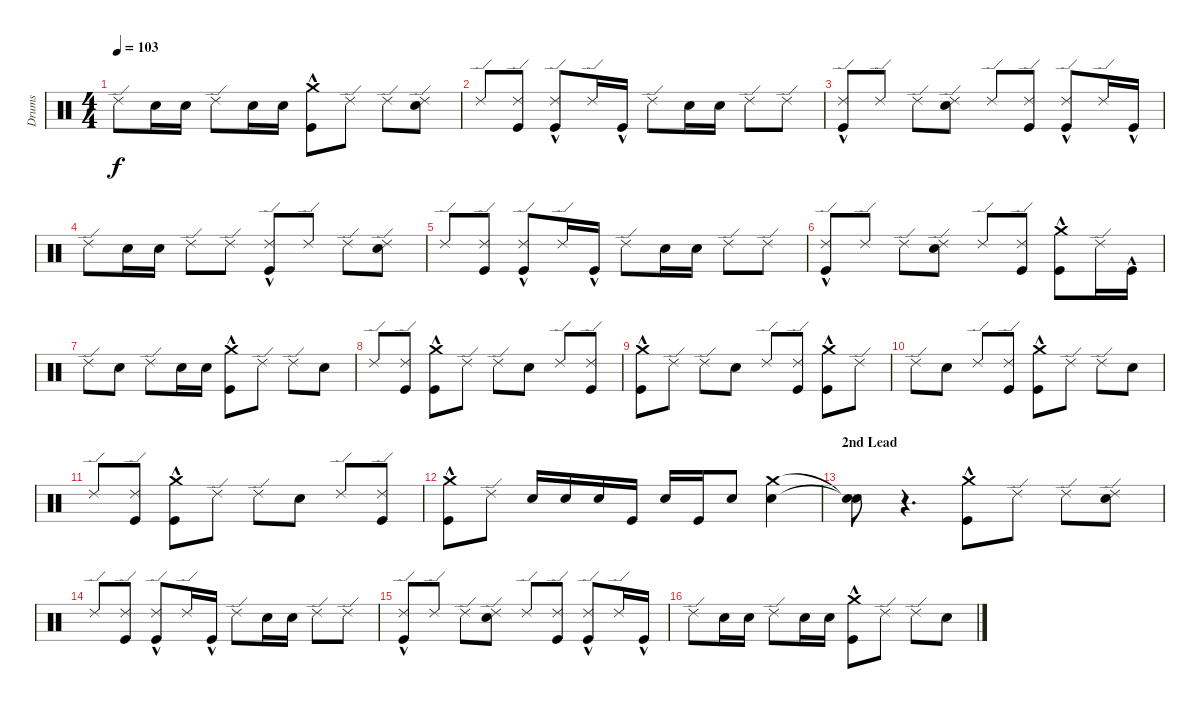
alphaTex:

\track ("Drums" "Drums") {instrument percussion}
\staff {score}
\articulation defaults
\ts (4 4)
\tempo 103
\clef neutral
\ks c "Ride (edge) 2".8{dy f} "Electric Snare (hit)".16 "Electric Snare (hit)".16 "Ride (edge) 2".8 "Electric Snare (hit)".16 "Electric Snare (hit)".16
("Kick (hit)"{hac} "Crash medium (hit)").8 "Ride (edge) 2".8 "Ride (edge) 2".8 ("Electric Snare (hit)" "Ride (edge) 2").8 |
"Ride (edge) 2".8 ("Kick (hit)" "Ride (edge) 2").8 ("Kick (hit)"{hac} "Ride (edge) 2").8 "Ride (edge) 2".16 "Kick (hit)"{hac}.16 "Ride (edge) 2".8 "Electric Snare (hit)".16 "Electric Snare (hit)".16 "Ride (edge) 2".8 "Ride (edge) 2".8 |
("Kick (hit)"{hac} "Ride (edge) 2").8 "Ride (edge) 2".8 "Ride (edge) 2".8 ("Electric Snare (hit)" "Ride (edge) 2").8 "Ride (edge) 2".8 ("Kick (hit)" "Ride (edge) 2").8 ("Kick (hit)"{hac} "Ride (edge) 2").8 "Ride (edge) 2".16 "Kick (hit)"{hac}.16 |
"Ride (edge) 2".8 "Electric Snare (hit)".16 "Electric Snare (hit)".16 "Ride (edge) 2".8 "Ride (edge) 2".8 ("Kick (hit)"{hac} "Ride (edge) 2").8 "Ride (edge) 2".8 "Ride (edge) 2".8 ("Electric Snare (hit)" "Ride (edge) 2").8 |
"Ride (edge) 2".8 ("Kick (hit)" "Ride (edge) 2").8 ("Kick (hit)"{hac} "Ride (edge) 2").8 "Ride (edge) 2".16 "Kick (hit)"{hac}.16 "Ride (edge) 2".8 "Electric Snare (hit)".16 "Electric Snare (hit)".16 "Ride (edge) 2".8 "Ride (edge) 2".8 |
("Kick (hit)"{hac} "Ride (edge) 2").8 "Ride (edge) 2".8 "Ride (edge) 2".8 ("Electric Snare (hit)" "Ride (edge) 2").8 "Ride (edge) 2".8 ("Kick (hit)" "Ride (edge) 2").8 ("Kick (hit)"{hac} "Crash medium (hit)").8 "Ride (edge) 2".16 "Kick (hit)"{hac}.16 |
"Ride (edge) 2".8 "Electric Snare (hit)".8 "Ride (edge) 2".8 "Electric Snare (hit)".16 "Electric Snare (hit)".16 ("Kick (hit)"{hac} "Crash medium (hit)").8 "Ride (edge) 2".8 "Ride (edge) 2".8 "Electric Snare (hit)".8 |
"Ride (edge) 2".8 ("Kick (hit)" "Ride (edge) 2").8 ("Kick (hit)"{hac} "Crash medium (hit)").8 "Ride (edge) 2".8 "Ride (edge) 2".8 "Electric Snare (hit)".8 "Ride (edge) 2".8 ("Kick (hit)" "Ride (edge) 2").8 |
("Kick (hit)"{hac} "Crash medium (hit)").8 "Ride (edge) 2".8 "Ride (edge) 2".8 "Electric Snare (hit)".8 "Ride (edge) 2".8 ("Kick (hit)" "Ride (edge) 2").8 ("Kick (hit)"{hac} "Crash medium (hit)").8 "Ride (edge) 2".8 |
"Ride (edge) 2".8 "Electric Snare (hit)".8 "Ride (edge) 2".8 ("Kick (hit)" "Ride (edge) 2").8 ("Kick (hit)"{hac} "Crash medium (hit)").8 "Ride (edge) 2".8 "Ride (edge) 2".8 "Electric Snare (hit)".8 |
"Ride (edge) 2".8 ("Kick (hit)" "Ride (edge) 2").8 ("Kick (hit)"{hac} "Crash medium (hit)").8 "Ride (edge) 2".8 "Ride (edge) 2".8 "Electric Snare (hit)".8 "Ride (edge) 2".8 ("Kick (hit)" "Ride (edge) 2").8 |
("Kick (hit)"{hac} "Crash medium (hit)").8 "Ride (edge) 2".8 "Electric Snare (hit)".16 "Electric Snare (hit)".16 "Electric Snare (hit)".16 "Kick (hit)".16 "Electric Snare (hit)".16 "Kick (hit)".16 "Electric Snare (hit)".8 ("Crash medium (hit)" "Electric Snare (hit)").4 |
\section ("" "2nd Lead")
("Snare (hit)"{t} "Snare (hit)"{t}).8 r.4{d} ("Kick (hit)"{hac} "Crash medium (hit)").8 "Ride (edge) 2".8 "Ride (edge) 2".8 ("Electric Snare (hit)" "Ride (edge) 2").8 |
"Ride (edge) 2".8 ("Kick (hit)" "Ride (edge) 2").8 ("Kick (hit)"{hac} "Ride (edge) 2").8 "Ride (edge) 2".16 "Kick (hit)"{hac}.16 "Ride (edge) 2".8 "Electric Snare (hit)".16 "Electric Snare (hit)".16 "Ride (edge) 2".8 "Ride (edge) 2".8 |
("Kick (hit)"{hac} "Ride (edge) 2").8 "Ride (edge) 2".8 "Ride (edge) 2".8 ("Electric Snare (hit)" "Ride (edge) 2").8 "Ride (edge) 2".8 ("Kick (hit)" "Ride (edge) 2").8 ("Kick (hit)"{hac} "Ride (edge) 2").8 "Ride (edge) 2".16 "Kick (hit)"{hac}.16 |
"Ride (edge) 2".8 "Electric Snare (hit)".16 "Electric Snare (hit)".16 "Ride (edge) 2".8 "Electric Snare (hit)".16 "Electric Snare (hit)".16 ("Kick (hit)"{hac} "Crash medium (hit)").8 "Ride (edge) 2".8 "Ride (edge) 2".8 "Electric Snare (hit)".8
